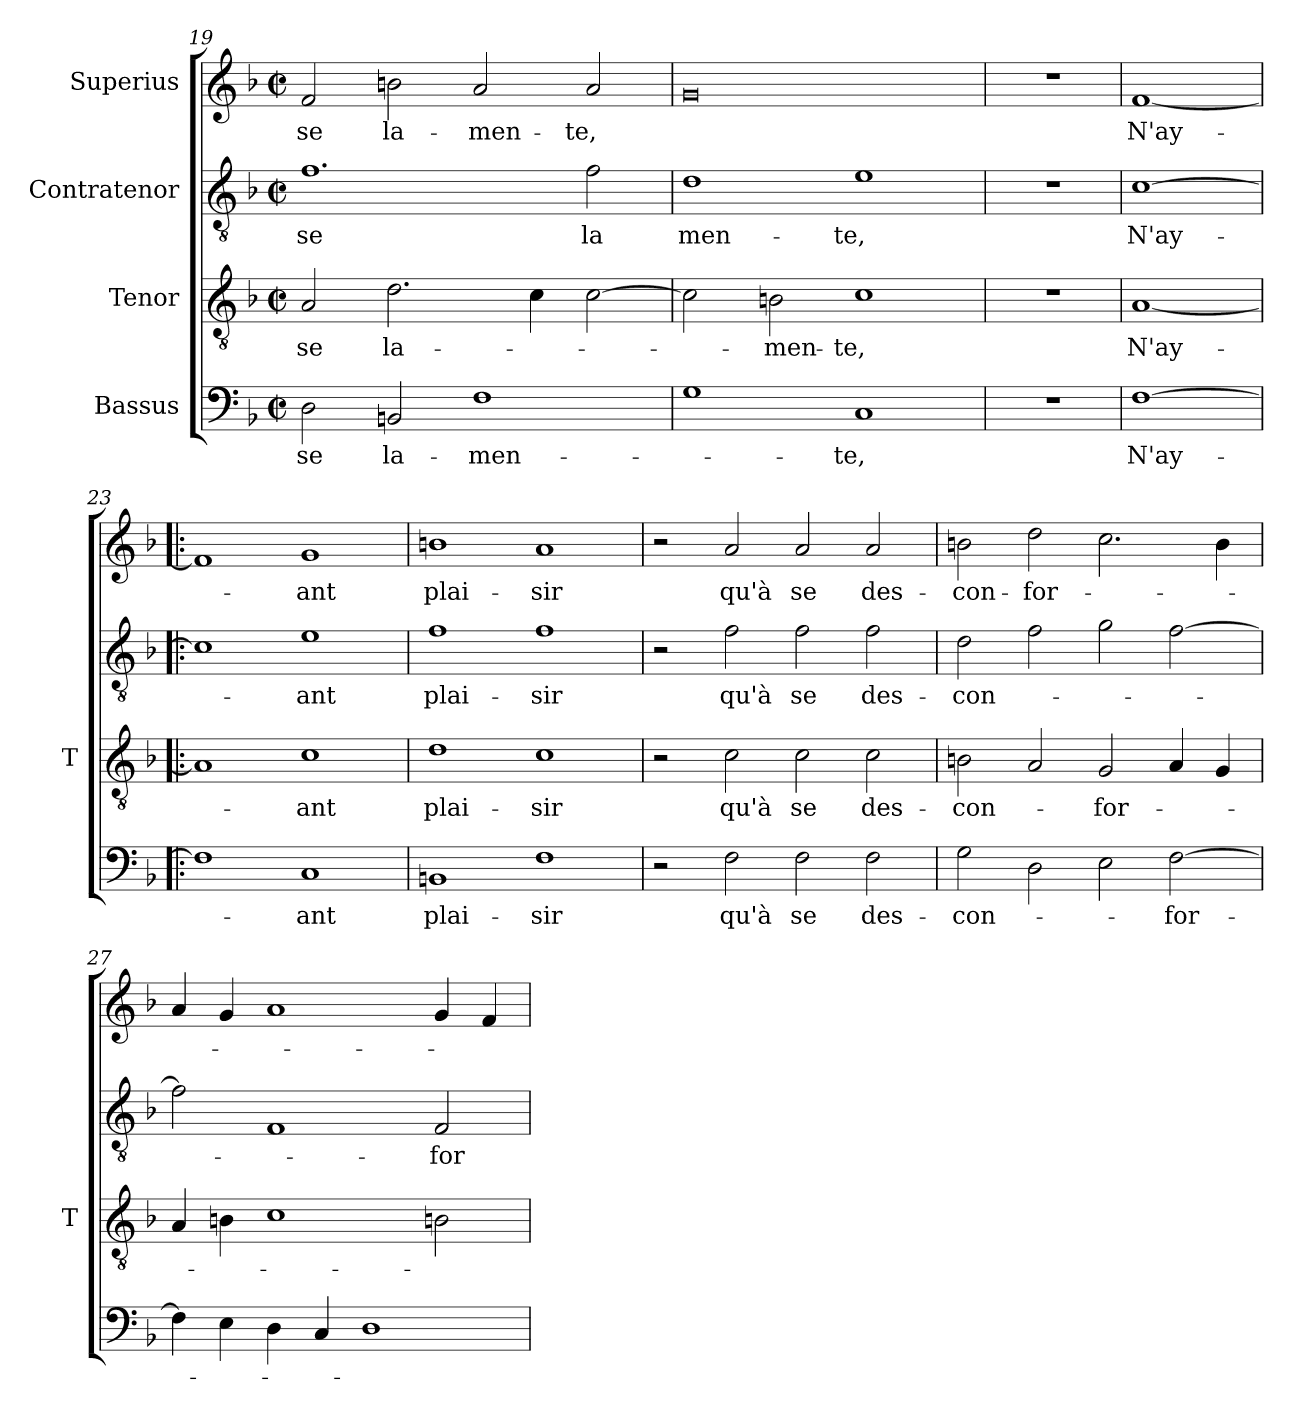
**kern	**text	**kern	**text	**kern	**text	**kern	**text
*part4	*part4	*part3	*part3	*part2	*part2	*part1	*part1
*staff4	*staff4	*staff3	*staff3	*staff2	*staff2	*staff1	*staff1
*I"Bassus	*	*I"Tenor	*	*I"Contratenor	*	*I"Superius	*
*	*	*I'T	*	*	*	*	*
*clefF4	*	*clefGv2	*	*clefGv2	*	*clefG2	*
*k[b-]	*	*k[b-]	*	*k[b-]	*	*k[b-]	*
*F:	*	*F:	*	*F:	*	*F:	*
*M2/2	*	*M2/2	*	*M2/2	*	*M2/2	*
*met(c|)	*	*met(c|)	*	*met(c|)	*	*met(c|)	*
=19	=19	=19	=19	=19	=19	=19	=19
2D	-se	2A	-se	1.f	-se	2f	-se
2BB	la-	2.d	la-	.	.	2b	la-
1F	men-	.	.	.	.	2a	men-
.	.	4c	.	.	.	.	.
.	.	[2c	.	2f	-la	2a	-te,
=20	=20	=20	=20	=20	=20	=20	=20
1G	.	2c]	.	1d	men-	0g	.
.	.	2Bn	men-	.	.	.	.
1C	-te,	1c	-te,	1e	-te,	.	.
!!LO:LB:g=z
=21	=21	=21	=21	=21	=21	=21	=21
1r	.	1r	.	1r	.	1r	.
=22	=22	=22	=22	=22	=22	=22	=22
[1F	N'ay-	[1A	N'ay-	[1c	N'ay-	[1f	N'ay-
=23!|:	=23!|:	=23!|:	=23!|:	=23!|:	=23!|:	=23!|:	=23!|:
1F]	.	1A]	.	1c]	.	1f]	.
1C	-ant	1c	-ant	1e	-ant	1g	-ant
=24	=24	=24	=24	=24	=24	=24	=24
1BB	plai-	1d	plai-	1f	plai-	1b	plai-
1F	-sir	1c	-sir	1f	-sir	1a	-sir
=25	=25	=25	=25	=25	=25	=25	=25
2r	.	2r	.	2r	.	2r	.
2F	-qu'à	2c	-qu'à	2f	-qu'à	2a	-qu'à
2F	-se	2c	-se	2f	-se	2a	-se
2F	des-	2c	des-	2f	des-	2a	des-
!!LO:LB:g=z
=26	=26	=26	=26	=26	=26	=26	=26
2G	con-	2B	con-	2d	con-	2b	con-
2D	.	2A	.	2f	.	2dd	for-
2E	.	2G	for-	2g	.	2.cc	.
[2F	for-	4A	.	[2f	.	.	.
.	.	4G	.	.	.	4b	.
=27	=27	=27	=27	=27	=27	=27	=27
4F]	.	4A	.	2f]	.	4a	.
4E	.	4B	.	.	.	4g	.
4D	.	1c	.	1F	.	1a	.
4C	.	.	.	.	.	.	.
1D	.	.	.	.	.	.	.
.	.	2Bn	.	2F	for-	4g	.
.	.	.	.	.	.	4f	.
=	=	=	=	=	=	=	=
*-	*-	*-	*-	*-	*-	*-	*-
